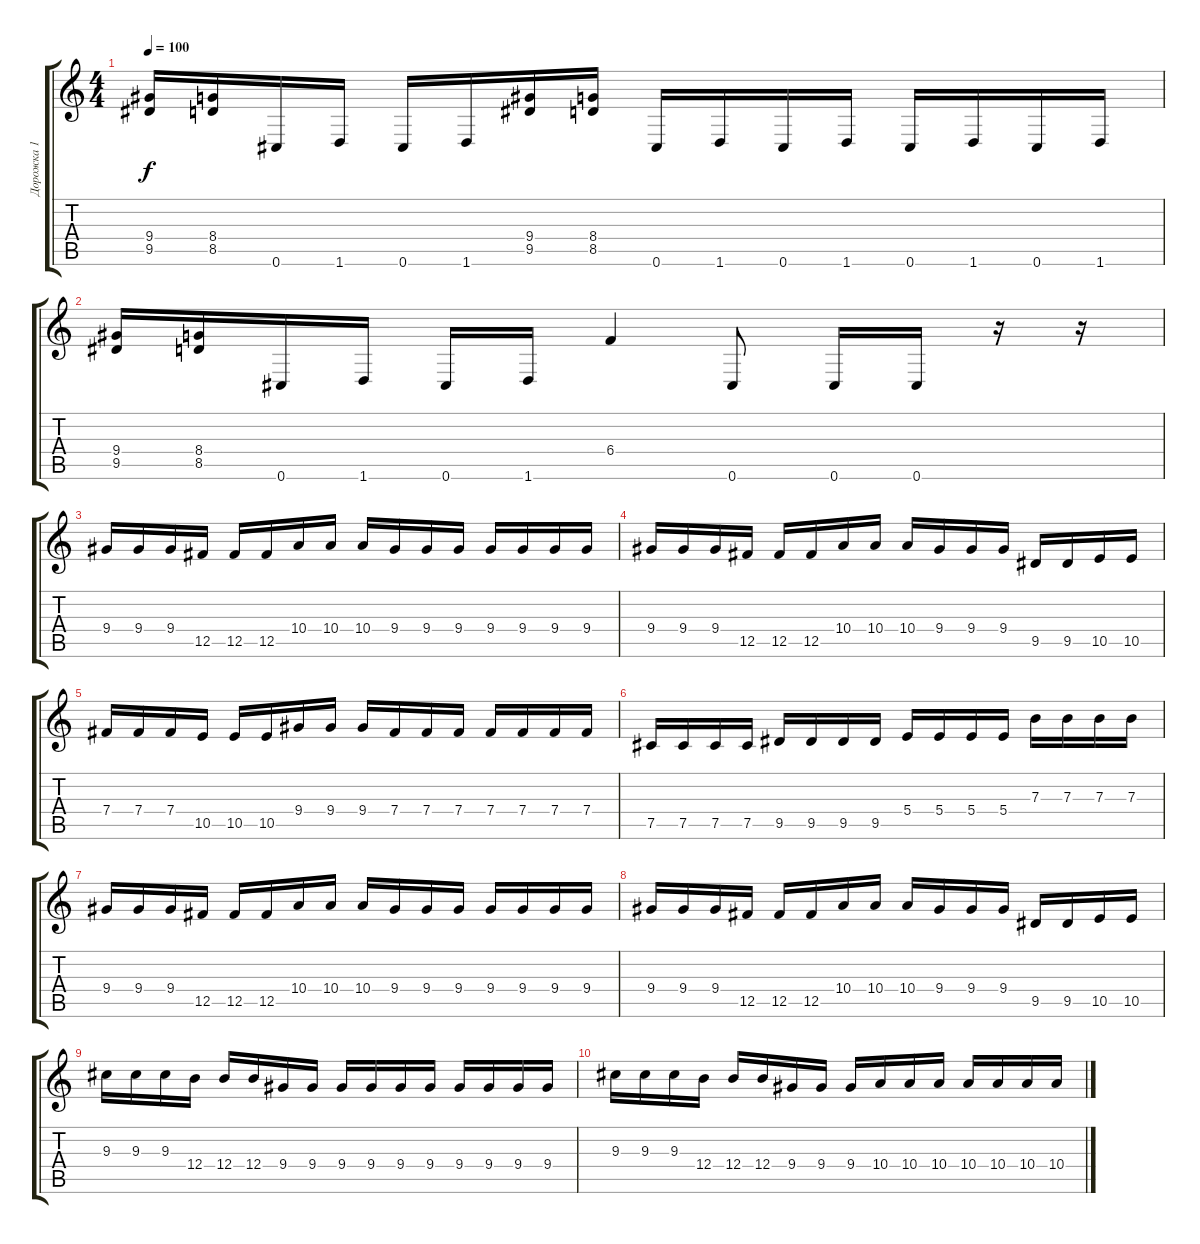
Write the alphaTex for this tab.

\track ("Дорожка 1" "Дорожка 1") {instrument distortionguitar}
\staff {score tabs}
\tuning (Db4 Ab3 E3 B2 Gb2 Db2) {hide}
\ts (4 4)
\tempo 100
\clef g2
\ks c
(9.4 9.5).16{dy f} (8.4 8.5).16 0.6.16 1.6.16 0.6.16 1.6.16 (9.4 9.5).16 (8.4 8.5).16 0.6.16 1.6.16 0.6.16 1.6.16 0.6.16 1.6.16 0.6.16 1.6.16 |
(9.4 9.5).16 (8.4 8.5).16 0.6.16 1.6.16 0.6.16 1.6.16 6.4.4 0.6.8 0.6.16 0.6.16 r.16 r.16 |
9.4.16 9.4.16 9.4.16 12.5.16 12.5.16 12.5.16 10.4.16 10.4.16 10.4.16 9.4.16 9.4.16 9.4.16 9.4.16 9.4.16 9.4.16 9.4.16 |
9.4.16 9.4.16 9.4.16 12.5.16 12.5.16 12.5.16 10.4.16 10.4.16 10.4.16 9.4.16 9.4.16 9.4.16 9.5.16 9.5.16 10.5.16 10.5.16 |
7.4.16 7.4.16 7.4.16 10.5.16 10.5.16 10.5.16 9.4.16 9.4.16 9.4.16 7.4.16 7.4.16 7.4.16 7.4.16 7.4.16 7.4.16 7.4.16 |
7.5.16 7.5.16 7.5.16 7.5.16 9.5.16 9.5.16 9.5.16 9.5.16 5.4.16 5.4.16 5.4.16 5.4.16 7.3.16 7.3.16 7.3.16 7.3.16 |
9.4.16 9.4.16 9.4.16 12.5.16 12.5.16 12.5.16 10.4.16 10.4.16 10.4.16 9.4.16 9.4.16 9.4.16 9.4.16 9.4.16 9.4.16 9.4.16 |
9.4.16 9.4.16 9.4.16 12.5.16 12.5.16 12.5.16 10.4.16 10.4.16 10.4.16 9.4.16 9.4.16 9.4.16 9.5.16 9.5.16 10.5.16 10.5.16 |
9.3.16 9.3.16 9.3.16 12.4.16 12.4.16 12.4.16 9.4.16 9.4.16 9.4.16 9.4.16 9.4.16 9.4.16 9.4.16 9.4.16 9.4.16 9.4.16 |
9.3.16 9.3.16 9.3.16 12.4.16 12.4.16 12.4.16 9.4.16 9.4.16 9.4.16 10.4.16 10.4.16 10.4.16 10.4.16 10.4.16 10.4.16 10.4.16
